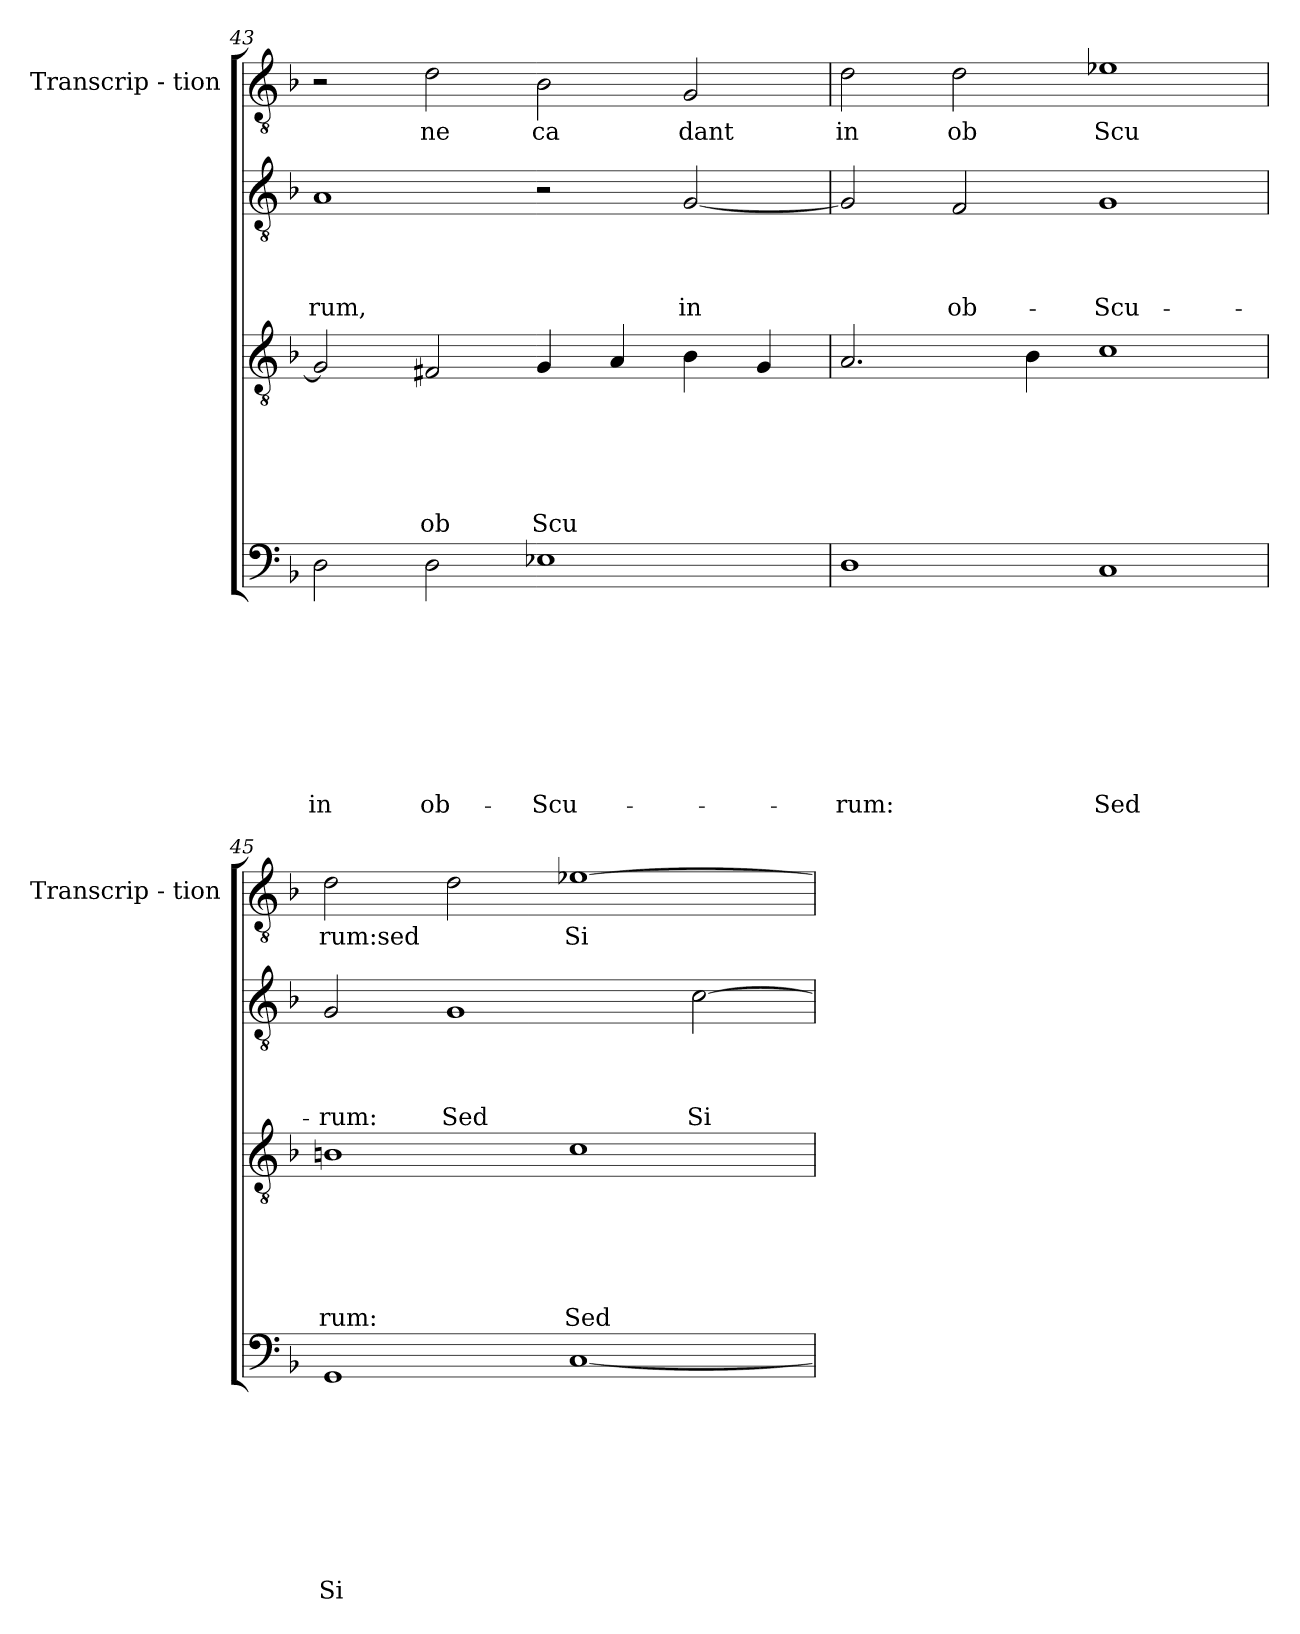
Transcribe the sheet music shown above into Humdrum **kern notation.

**kern	**text	**text	**text	**text	**text	**text	**text	**text	**text	**kern	**text	**text	**text	**text	**text	**text	**kern	**text	**text	**text	**text	**kern	**text
*part4	*part4	*part4	*part4	*part4	*part4	*part4	*part4	*part4	*part4	*part3	*part3	*part3	*part3	*part3	*part3	*part3	*part2	*part2	*part2	*part2	*part2	*part1	*part1
*staff4	*staff4	*staff4	*staff4	*staff4	*staff4	*staff4	*staff4	*staff4	*staff4	*staff3	*staff3	*staff3	*staff3	*staff3	*staff3	*staff3	*staff2	*staff2	*staff2	*staff2	*staff2	*staff1	*staff1
*	*	*	*	*	*	*	*	*	*	*	*	*	*	*	*	*	*	*	*	*	*	*I"Transcrip - tion	*
*	*	*	*	*	*	*	*	*	*	*	*	*	*	*	*	*	*	*	*	*	*	*I'Transcrip - tion	*
*clefF4	*	*	*	*	*	*	*	*	*	*clefGv2	*	*	*	*	*	*	*clefGv2	*	*	*	*	*clefGv2	*
*k[b-]	*	*	*	*	*	*	*	*	*	*k[b-]	*	*	*	*	*	*	*k[b-]	*	*	*	*	*k[b-]	*
*F:	*	*	*	*	*	*	*	*	*	*F:	*	*	*	*	*	*	*F:	*	*	*	*	*F:	*
=43	=43	=43	=43	=43	=43	=43	=43	=43	=43	=43	=43	=43	=43	=43	=43	=43	=43	=43	=43	=43	=43	=43	=43
!	!	!	!	!	!	!	!	!	!LO:LY:b	!	!	!	!	!	!	!	!	!	!	!	!LO:LY:b	!	!
2D\	.	.	.	.	.	.	.	.	in	2G/]	.	.	.	.	.	.	1A	.	.	.	rum,	2r	.
!	!	!	!	!	!	!	!	!	!LO:LY:b	!	!	!	!	!	!	!LO:LY:b	!	!	!	!	!	!	!LO:LY:b
2D\	.	.	.	.	.	.	.	.	ob-	2F#/	.	.	.	.	.	ob	.	.	.	.	.	2d\	ne
!	!	!	!	!	!	!	!	!	!LO:LY:b	!	!	!	!	!	!	!LO:LY:b	!	!	!	!	!	!	!LO:LY:b
1E-X	.	.	.	.	.	.	.	.	-Scu-	4G/	.	.	.	.	.	Scu	2r	.	.	.	.	2B-\	ca
.	.	.	.	.	.	.	.	.	.	4A/	.	.	.	.	.	.	.	.	.	.	.	.	.
!	!	!	!	!	!	!	!	!	!	!	!	!	!	!	!	!	!	!	!	!	!LO:LY:b	!	!LO:LY:b
.	.	.	.	.	.	.	.	.	.	4B-\	.	.	.	.	.	.	[>2G/	.	.	.	in	2G/	dant
.	.	.	.	.	.	.	.	.	.	4G/	.	.	.	.	.	.	.	.	.	.	.	.	.
!!LO:PB:g=z
=44	=44	=44	=44	=44	=44	=44	=44	=44	=44	=44	=44	=44	=44	=44	=44	=44	=44	=44	=44	=44	=44	=44	=44
!	!	!	!	!	!	!	!	!	!LO:LY:b	!	!	!	!	!	!	!	!	!	!	!	!	!	!LO:LY:b
1D	.	.	.	.	.	.	.	.	-rum:	2.A/	.	.	.	.	.	.	2G/]	.	.	.	.	2d\	in
!	!	!	!	!	!	!	!	!	!	!	!	!	!	!	!	!	!	!	!	!	!LO:LY:b	!	!LO:LY:b
.	.	.	.	.	.	.	.	.	.	.	.	.	.	.	.	.	2F/	.	.	.	ob-	2d\	ob
.	.	.	.	.	.	.	.	.	.	4B-\	.	.	.	.	.	.	.	.	.	.	.	.	.
!	!	!	!	!	!	!	!	!	!LO:LY:b	!	!	!	!	!	!	!	!	!	!	!	!LO:LY:b	!	!LO:LY:b
1C	.	.	.	.	.	.	.	.	Sed	1c	.	.	.	.	.	.	1G	.	.	.	-Scu-	1e-X	Scu
=45	=45	=45	=45	=45	=45	=45	=45	=45	=45	=45	=45	=45	=45	=45	=45	=45	=45	=45	=45	=45	=45	=45	=45
!	!	!	!	!	!	!	!	!	!LO:LY:b	!	!	!	!	!	!	!LO:LY:b	!	!	!	!	!LO:LY:b	!	!LO:LY:b
1GG	.	.	.	.	.	.	.	.	Si	1Bn	.	.	.	.	.	rum:	2G/	.	.	.	-rum:	2d\	rum:sed
!	!	!	!	!	!	!	!	!	!	!	!	!	!	!	!	!	!	!	!	!	!LO:LY:b	!	!
.	.	.	.	.	.	.	.	.	.	.	.	.	.	.	.	.	1G	.	.	.	Sed	2d\	.
!	!	!	!	!	!	!	!	!	!	!	!	!	!	!	!	!LO:LY:b	!	!	!	!	!	!	!LO:LY:b
[<1C	.	.	.	.	.	.	.	.	.	1c	.	.	.	.	.	Sed	.	.	.	.	.	[>1e-X	Si
!	!	!	!	!	!	!	!	!	!	!	!	!	!	!	!	!	!	!	!	!	!LO:LY:b	!	!
.	.	.	.	.	.	.	.	.	.	.	.	.	.	.	.	.	[>2c\	.	.	.	Si-	.	.
=	=	=	=	=	=	=	=	=	=	=	=	=	=	=	=	=	=	=	=	=	=	=	=
*-	*-	*-	*-	*-	*-	*-	*-	*-	*-	*-	*-	*-	*-	*-	*-	*-	*-	*-	*-	*-	*-	*-	*-
